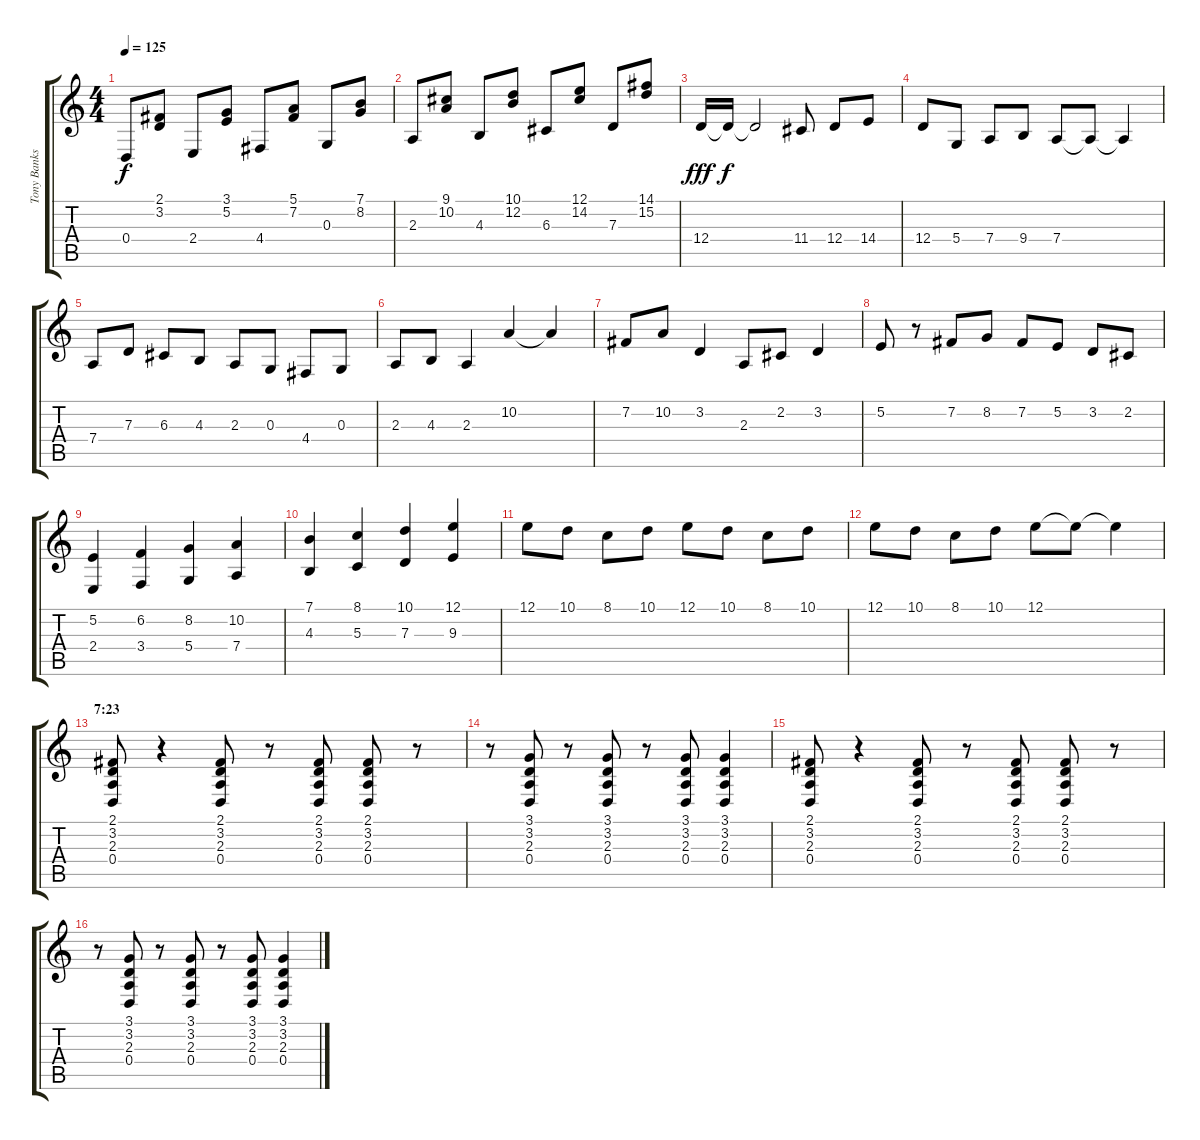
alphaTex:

\track ("Tony Banks (organ)" "Tony Banks") {instrument drawbarorgan}
\staff {score tabs}
\tuning (E4 B3 G3 D3 A2 E2) {hide}
\ts (4 4)
\tempo 125
\clef g2
\ks c
0.4.8{dy f} (2.1 3.2).8 2.4.8 (3.1 5.2).8 4.4.8 (5.1 7.2).8 0.3.8 (7.1 8.2).8 |
2.3.8 (9.1 10.2).8 4.3.8 (10.1 12.2).8 6.3.8 (12.1 14.2).8 7.3.8 (14.1 15.2).8 |
12.4.16{dy fff} 12.4{t}.16{dy f} 12.4{t}.2 11.4.8 12.4.8 14.4.8 |
12.4.8 5.4.8 7.4.8 9.4.8 7.4.8 7.4{t}.8 7.4{t}.4 |
7.4.8 7.3.8 6.3.8 4.3.8 2.3.8 0.3.8 4.4.8 0.3.8 |
2.3.8 4.3.8 2.3.4 10.2.4 10.2{t}.4 |
7.2.8 10.2.8 3.2.4 2.3.8 2.2.8 3.2.4 |
5.2.8 r.8 7.2.8 8.2.8 7.2.8 5.2.8 3.2.8 2.2.8 |
(5.2 2.4).4 (6.2 3.4).4 (8.2 5.4).4 (10.2 7.4).4 |
(7.1 4.3).4 (8.1 5.3).4 (10.1 7.3).4 (12.1 9.3).4 |
12.1.8 10.1.8 8.1.8 10.1.8 12.1.8 10.1.8 8.1.8 10.1.8 |
12.1.8 10.1.8 8.1.8 10.1.8 12.1.8 12.1{t}.8 12.1{t}.4 |
\section ("" "7:23")
(2.1 3.2 2.3 0.4).8 r.4 (2.1 3.2 2.3 0.4).8 r.8 (2.1 3.2 2.3 0.4).8 (2.1 3.2 2.3 0.4).8 r.8 |
r.8 (3.1 3.2 2.3 0.4).8 r.8 (3.1 3.2 2.3 0.4).8 r.8 (3.1 3.2 2.3 0.4).8 (3.1 3.2 2.3 0.4).4 |
(2.1 3.2 2.3 0.4).8 r.4 (2.1 3.2 2.3 0.4).8 r.8 (2.1 3.2 2.3 0.4).8 (2.1 3.2 2.3 0.4).8 r.8 |
r.8 (3.1 3.2 2.3 0.4).8 r.8 (3.1 3.2 2.3 0.4).8 r.8 (3.1 3.2 2.3 0.4).8 (3.1 3.2 2.3 0.4).4
